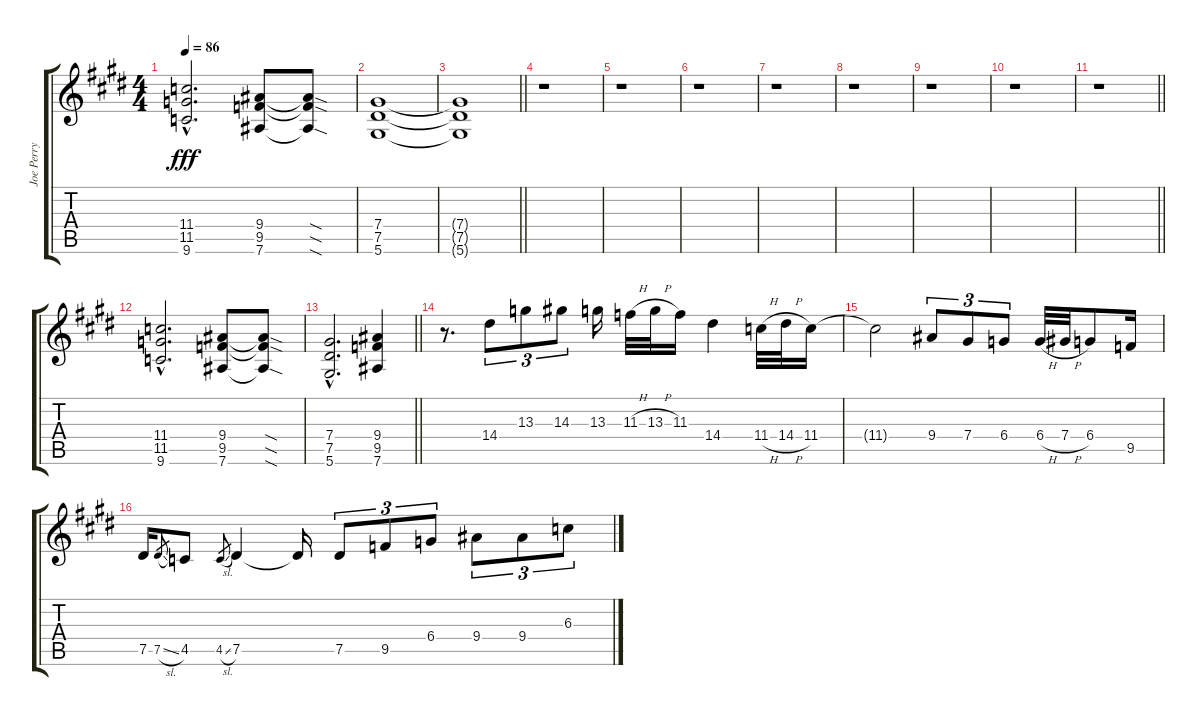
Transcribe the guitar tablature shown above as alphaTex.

\track ("Joe Perry" "Joe Perry") {instrument overdrivenguitar}
\staff {score tabs}
\tuning (Eb4 Bb3 Gb3 Db3 Ab2 Eb2) {hide}
\ts (4 4)
\tempo 86
\clef g2
\ks c#minor
(11.4{hac} 11.5{hac} 9.6{hac}).2{d dy fff} (9.4 9.5 7.6).8 (9.4{sod t} 9.5{sod t} 7.6{sod t}).8 |
(7.4 7.5 5.6).1 |
\barLineRight lightlight
(7.4{t} 7.5{t} 5.6{t}).1 |
\ks e
r.1 |
\ks c#minor
r.1 |
r.1 |
r.1 |
\ks e
r.1 |
\ks c#minor
r.1 |
r.1 |
\barLineRight lightlight
r.1 |
\ks e
(11.4{hac} 11.5{hac} 9.6{hac}).2{d} (9.4 9.5 7.6).8 (9.4{sod t} 9.5{sod t} 7.6{sod t}).8 |
\barLineRight lightlight
\ks c#minor
(7.4{hac} 7.5{hac} 5.6{hac}).2{d} (9.4 9.5 7.6).4 |
\ks e
r.8{d} 14.4.8{tu (3 2)} 13.3.8{tu (3 2)} 14.3.8{tu (3 2)} 13.3.16 11.3{h}.32 13.3{h}.32 11.3.16 14.4.4 11.4{h}.32 14.4{h}.32 11.4.16 |
\ks c#minor
11.4{t}.2 9.4.8{tu (3 2)} 7.4.8{tu (3 2)} 6.4.8{tu (3 2)} 6.4{h}.32 7.4{h}.32 6.4.8 9.5.16 |
7.5.16 7.5{sl}.8{gr} 4.5.8 4.5{sl}.8{gr} 7.5.4 7.5{t}.16 7.5.8{tu (3 2)} 9.5.8{tu (3 2)} 6.4.8{tu (3 2)} 9.4.8{tu (3 2)} 9.4.8{tu (3 2)} 6.3.8{tu (3 2)}
